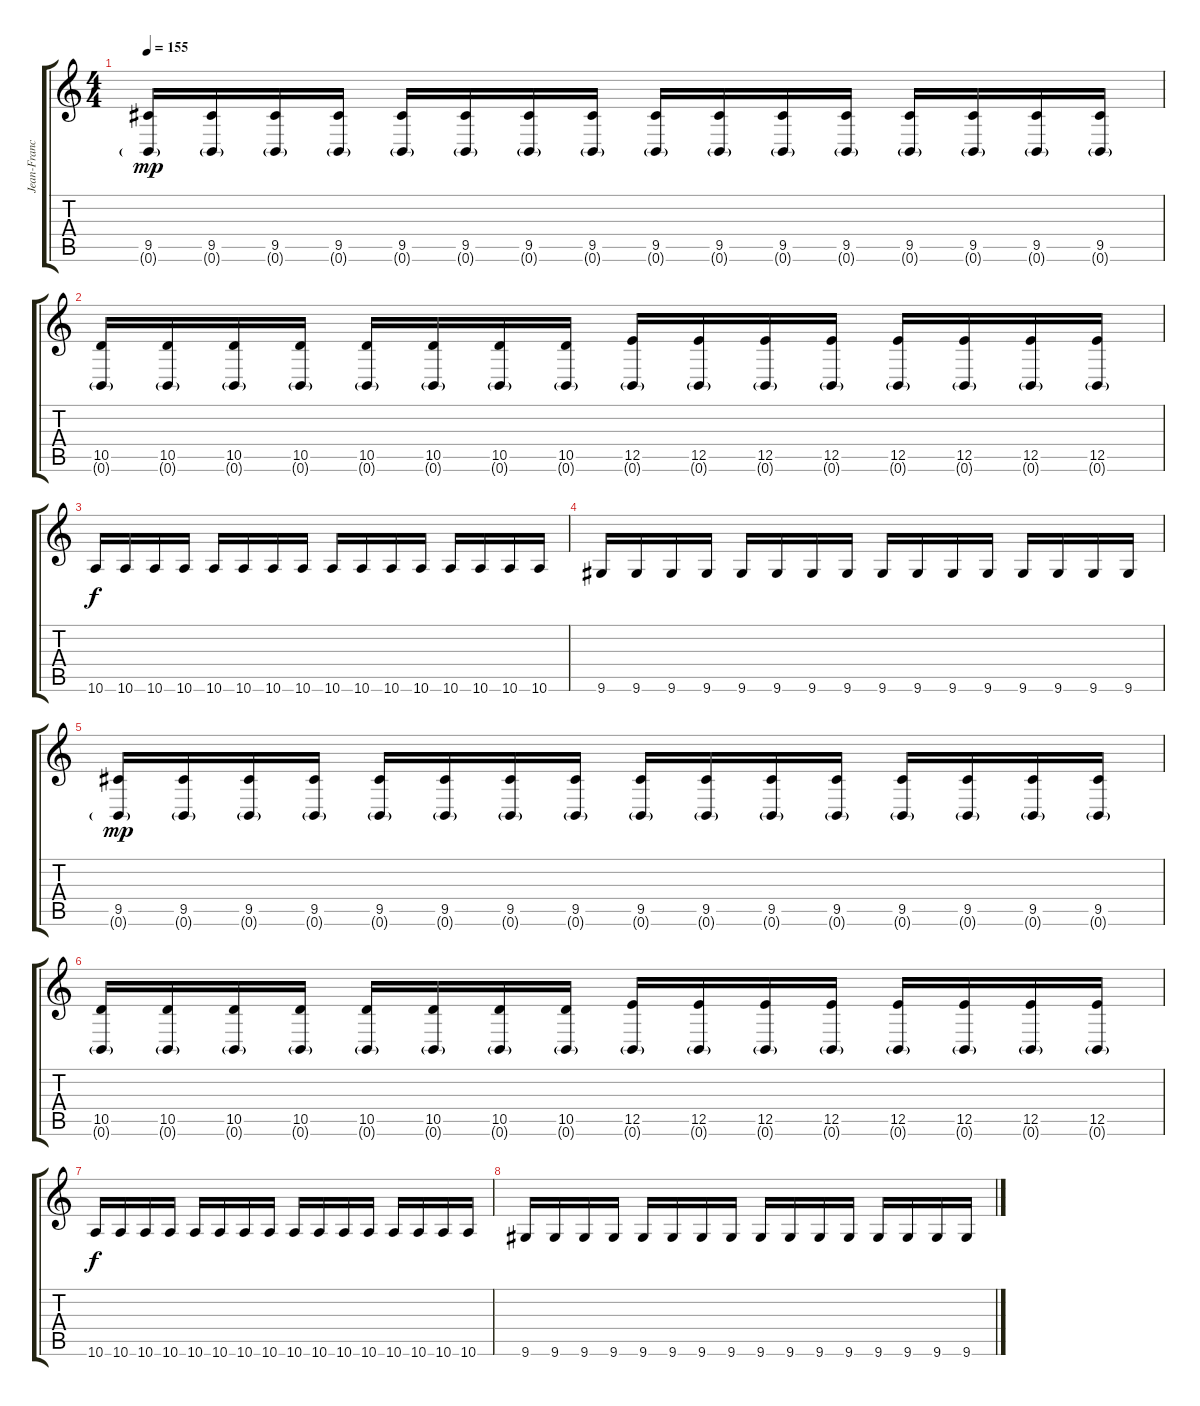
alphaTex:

\track ("Jean-Francois Dagenals (Lead)" "Jean-Franc") {instrument distortionguitar}
\staff {score tabs}
\tuning (B3 Gb3 D3 A2 E2 B1) {hide}
\ts (4 4)
\tempo 155
\clef g2
\ks c
(9.5 0.6{g}).16{dy mp} (9.5 0.6{g}).16 (9.5 0.6{g}).16 (9.5 0.6{g}).16 (9.5 0.6{g}).16 (9.5 0.6{g}).16 (9.5 0.6{g}).16 (9.5 0.6{g}).16 (9.5 0.6{g}).16 (9.5 0.6{g}).16 (9.5 0.6{g}).16 (9.5 0.6{g}).16 (9.5 0.6{g}).16 (9.5 0.6{g}).16 (9.5 0.6{g}).16 (9.5 0.6{g}).16 |
(10.5 0.6{g}).16 (10.5 0.6{g}).16 (10.5 0.6{g}).16 (10.5 0.6{g}).16 (10.5 0.6{g}).16 (10.5 0.6{g}).16 (10.5 0.6{g}).16 (10.5 0.6{g}).16 (12.5 0.6{g}).16 (12.5 0.6{g}).16 (12.5 0.6{g}).16 (12.5 0.6{g}).16 (12.5 0.6{g}).16 (12.5 0.6{g}).16 (12.5 0.6{g}).16 (12.5 0.6{g}).16 |
10.6.16{dy f} 10.6.16 10.6.16 10.6.16 10.6.16 10.6.16 10.6.16 10.6.16 10.6.16 10.6.16 10.6.16 10.6.16 10.6.16 10.6.16 10.6.16 10.6.16 |
9.6.16 9.6.16 9.6.16 9.6.16 9.6.16 9.6.16 9.6.16 9.6.16 9.6.16 9.6.16 9.6.16 9.6.16 9.6.16 9.6.16 9.6.16 9.6.16 |
(9.5 0.6{g}).16{dy mp} (9.5 0.6{g}).16 (9.5 0.6{g}).16 (9.5 0.6{g}).16 (9.5 0.6{g}).16 (9.5 0.6{g}).16 (9.5 0.6{g}).16 (9.5 0.6{g}).16 (9.5 0.6{g}).16 (9.5 0.6{g}).16 (9.5 0.6{g}).16 (9.5 0.6{g}).16 (9.5 0.6{g}).16 (9.5 0.6{g}).16 (9.5 0.6{g}).16 (9.5 0.6{g}).16 |
(10.5 0.6{g}).16 (10.5 0.6{g}).16 (10.5 0.6{g}).16 (10.5 0.6{g}).16 (10.5 0.6{g}).16 (10.5 0.6{g}).16 (10.5 0.6{g}).16 (10.5 0.6{g}).16 (12.5 0.6{g}).16 (12.5 0.6{g}).16 (12.5 0.6{g}).16 (12.5 0.6{g}).16 (12.5 0.6{g}).16 (12.5 0.6{g}).16 (12.5 0.6{g}).16 (12.5 0.6{g}).16 |
10.6.16{dy f} 10.6.16 10.6.16 10.6.16 10.6.16 10.6.16 10.6.16 10.6.16 10.6.16 10.6.16 10.6.16 10.6.16 10.6.16 10.6.16 10.6.16 10.6.16 |
9.6.16 9.6.16 9.6.16 9.6.16 9.6.16 9.6.16 9.6.16 9.6.16 9.6.16 9.6.16 9.6.16 9.6.16 9.6.16 9.6.16 9.6.16 9.6.16
